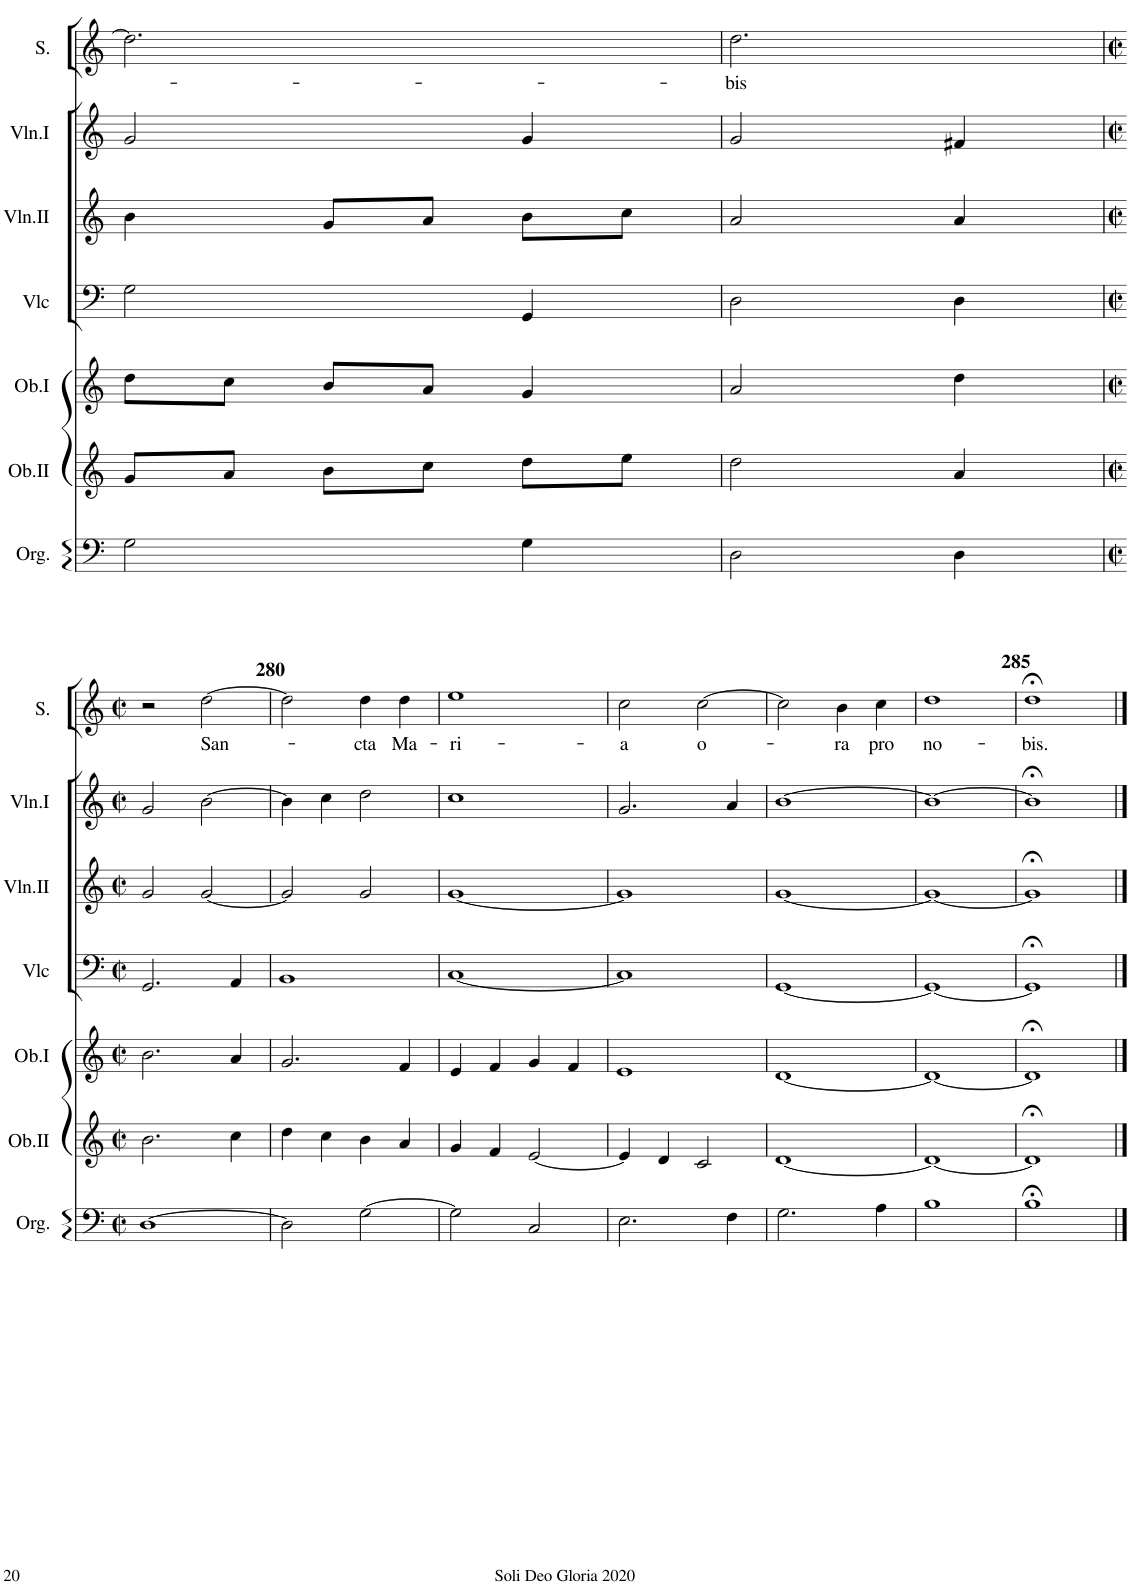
**kern	**kern	**kern	**kern	**kern	**kern	**kern	**text
*part7	*part6	*part5	*part4	*part3	*part2	*part1	*part1
*staff7	*staff6	*staff5	*staff4	*staff3	*staff2	*staff1	*staff1
*I"Orgue	*I"Oboe II	*I"Oboe I	*I"Violoncelle	*I"Violon II	*I"Violon I	*I"Soprano	*
*I'Org.	*I'Ob.II	*I'Ob.I	*I'Vlc	*I'Vln.II	*I'Vln.I	*I'S.	*
!!LO:PB:g=z
*clefF4	*clefG2	*clefG2	*clefF4	*clefG2	*clefG2	*clefG2	*
*k[]	*k[]	*k[]	*k[]	*k[]	*k[]	*k[]	*
*M3/4	*M3/4	*M3/4	*M3/4	*M3/4	*M3/4	*M3/4	*
=277	=277	=277	=277	=277	=277	=277	=277
2G\	8g/L	8dd\L	2G\	4b\	2g/	2.dd\]	.
.	8a/J	8cc\J	.	.	.	.	.
.	8b\L	8b/L	.	8g/L	.	.	.
.	8cc\J	8a/J	.	8a/J	.	.	.
4G\	8dd\L	4g/	4GG/	8b\L	4g/	.	.
.	8ee\J	.	.	8cc\J	.	.	.
=278	=278	=278	=278	=278	=278	=278	=278
!	!	!	!	!	!	!	!LO:LY:b
2D\	2dd\	2a/	2D\	2a/	2g/	2.dd\	-bis
4D\	4a/	4dd\	4D\	4a/	4f#X/	.	.
!!LO:LB:g=z
=279	=279	=279	=279	=279	=279	=279	=279
*M2/2	*M2/2	*M2/2	*M2/2	*M2/2	*M2/2	*M2/2	*
*met(c|)	*met(c|)	*met(c|)	*met(c|)	*met(c|)	*met(c|)	*met(c|)	*
[1D	2.b\	2.b\	2.GG/	2g/	2g/	2r	.
!	!	!	!	!	!	!	!LO:LY:b
.	.	.	.	[2g/	[2b\	[2dd\	San-
.	4cc\	4a/	4AA/	.	.	.	.
=280	=280	=280	=280	=280	=280	=280	=280
2D\]	4dd\	2.g/	1BB	2g/]	4b\]	2dd\]	.
.	4cc\	.	.	.	4cc\	.	.
!	!	!	!	!	!	!	!LO:LY:b
[2G\	4b\	.	.	2g/	2dd\	4dd\	-cta
!	!	!	!	!	!	!	!LO:LY:b
.	4a/	4f/	.	.	.	4dd\	Ma-
=281	=281	=281	=281	=281	=281	=281	=281
!	!	!	!	!	!	!	!LO:LY:b
2G\]	4g/	4e/	[1C	[1g	1cc	1ee	-ri-
.	4f/	4f/	.	.	.	.	.
2C/	[2e/	4g/	.	.	.	.	.
.	.	4f/	.	.	.	.	.
=282	=282	=282	=282	=282	=282	=282	=282
!	!	!	!	!	!	!	!LO:LY:b
2.E\	4e/]	1e	1C]	1g]	2.g/	2cc\	-a
.	4d/	.	.	.	.	.	.
!	!	!	!	!	!	!	!LO:LY:b
.	2c/	.	.	.	.	[2cc\	o-
4F\	.	.	.	.	4a/	.	.
=283	=283	=283	=283	=283	=283	=283	=283
2.G\	[1d	[1d	[1GG	[1g	[1b	2cc\]	.
!	!	!	!	!	!	!	!LO:LY:b
.	.	.	.	.	.	4b\	-ra
!	!	!	!	!	!	!	!LO:LY:b
4A\	.	.	.	.	.	4cc\	pro
=284	=284	=284	=284	=284	=284	=284	=284
!	!	!	!	!	!	!	!LO:LY:b
1B	1d_	1d_	1GG_	1g_	1b_	1dd	no-
=285	=285	=285	=285	=285	=285	=285	=285
!	!	!	!	!	!	!	!LO:LY:b
1B;<	1d;<]	1d;<]	1GG;<]	1g;<]	1b;<]	1dd;<	-bis.
==	==	==	==	==	==	==	==
*-	*-	*-	*-	*-	*-	*-	*-
